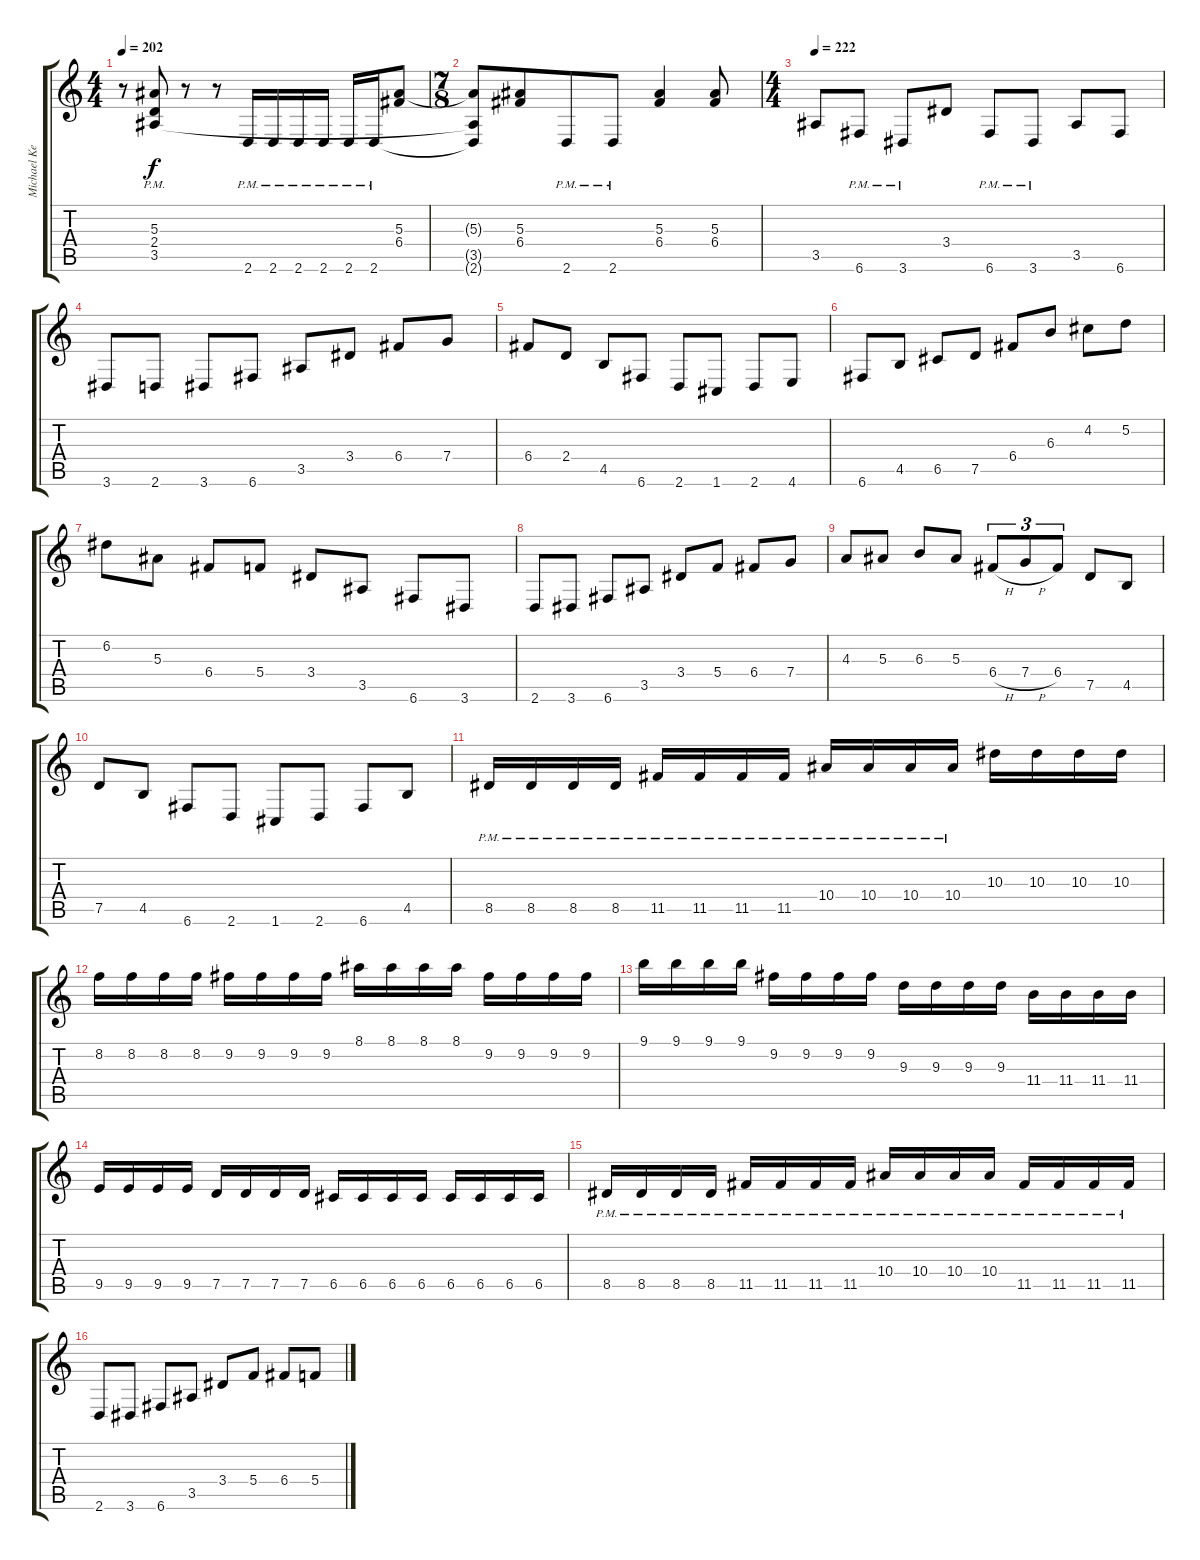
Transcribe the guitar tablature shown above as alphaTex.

\track ("Michael Keene" "Michael Ke") {instrument distortionguitar}
\staff {score tabs}
\tuning (D4 A3 F3 C3 G2 C2) {hide}
\ts (4 4)
\tempo 202
\clef g2
\ks c
r.8{dy f} (5.3{pm} 2.4{pm} 3.5{pm}).8 r.8 r.8 2.6{pm}.16 2.6{pm}.16 2.6{pm}.16 2.6{pm}.16 2.6{pm}.16 2.6{pm}.16 (5.3 6.4).8 |
\ts (7 8)
(5.3{t} 3.5{t} 2.6{t}).8 (5.3 6.4).8 2.6{pm}.8 2.6{pm}.8 (5.3 6.4).4 (5.3 6.4).8 |
\ts (4 4)
\tempo 222
3.5.8 6.6{pm}.8 3.6{pm}.8 3.4.8 6.6{pm}.8 3.6{pm}.8 3.5.8 6.6.8 |
3.6.8 2.6.8 3.6.8 6.6.8 3.5.8 3.4.8 6.4.8 7.4.8 |
6.4.8 2.4.8 4.5.8 6.6.8 2.6.8 1.6.8 2.6.8 4.6.8 |
6.6.8 4.5.8 6.5.8 7.5.8 6.4.8 6.3.8 4.2.8 5.2.8 |
6.2.8 5.3.8 6.4.8 5.4.8 3.4.8 3.5.8 6.6.8 3.6.8 |
2.6.8 3.6.8 6.6.8 3.5.8 3.4.8 5.4.8 6.4.8 7.4.8 |
4.3.8 5.3.8 6.3.8 5.3.8 6.4{h}.8{tu (3 2)} 7.4{h}.8{tu (3 2)} 6.4.8{tu (3 2)} 7.5.8 4.5.8 |
7.5.8 4.5.8 6.6.8 2.6.8 1.6.8 2.6.8 6.6.8 4.5.8 |
8.5{pm}.16 8.5{pm}.16 8.5{pm}.16 8.5{pm}.16 11.5{pm}.16 11.5{pm}.16 11.5{pm}.16 11.5{pm}.16 10.4{pm}.16 10.4{pm}.16 10.4{pm}.16 10.4{pm}.16 10.3.16 10.3.16 10.3.16 10.3.16 |
8.2.16 8.2.16 8.2.16 8.2.16 9.2.16 9.2.16 9.2.16 9.2.16 8.1.16 8.1.16 8.1.16 8.1.16 9.2.16 9.2.16 9.2.16 9.2.16 |
9.1.16 9.1.16 9.1.16 9.1.16 9.2.16 9.2.16 9.2.16 9.2.16 9.3.16 9.3.16 9.3.16 9.3.16 11.4.16 11.4.16 11.4.16 11.4.16 |
9.5.16 9.5.16 9.5.16 9.5.16 7.5.16 7.5.16 7.5.16 7.5.16 6.5.16 6.5.16 6.5.16 6.5.16 6.5.16 6.5.16 6.5.16 6.5.16 |
8.5{pm}.16 8.5{pm}.16 8.5{pm}.16 8.5{pm}.16 11.5{pm}.16 11.5{pm}.16 11.5{pm}.16 11.5{pm}.16 10.4{pm}.16 10.4{pm}.16 10.4{pm}.16 10.4{pm}.16 11.5{pm}.16 11.5{pm}.16 11.5{pm}.16 11.5{pm}.16 |
2.6.8 3.6.8 6.6.8 3.5.8 3.4.8 5.4.8 6.4.8 5.4.8
